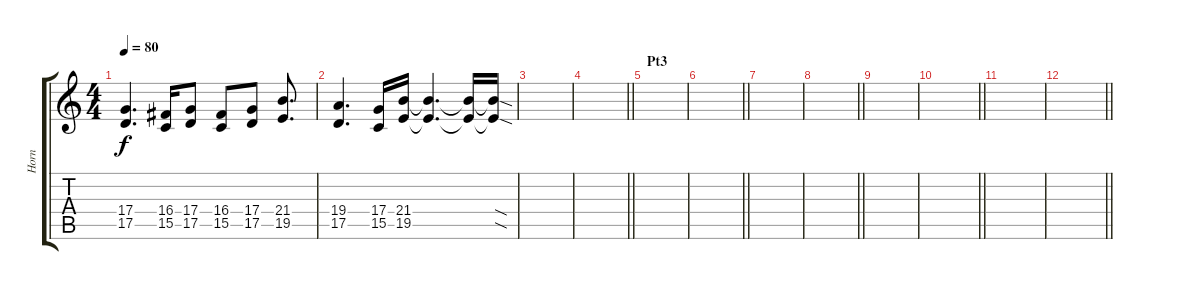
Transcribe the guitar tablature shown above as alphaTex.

\track ("Horn" "Horn") {instrument frenchhorn}
\staff {score tabs}
\tuning (E4 B3 G3 D3 A2 E2) {hide}
\ts (4 4)
\tempo 80
\clef g2
\ks c
(17.4 17.5).4{d dy f} (16.4 15.5).16 (17.4 17.5).8 (16.4 15.5).8 (17.4 17.5).8 (21.4 19.5).8{d} |
(19.4 17.5).4{d} (17.4 15.5).16 (21.4 19.5).16 (21.4{t} 19.5{t}).4{d} (21.4{t} 19.5{t}).16 (21.4{sod t} 19.5{sod t}).16 |
|
\barLineRight lightlight
|
\section ("" "Pt3")
|
\barLineRight lightlight
|
|
\barLineRight lightlight
|
|
\barLineRight lightlight
|
|
\barLineRight lightlight
